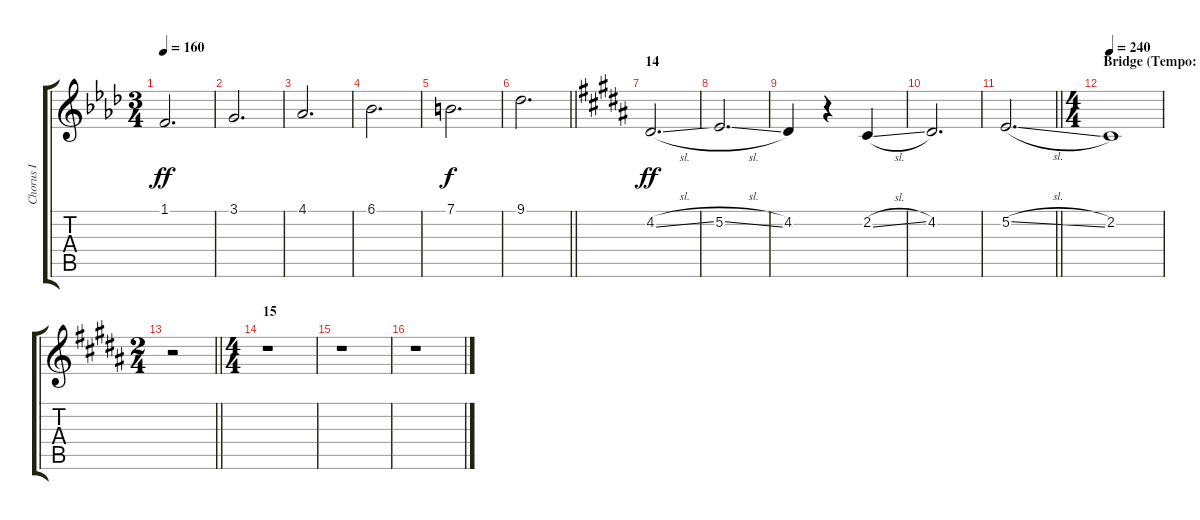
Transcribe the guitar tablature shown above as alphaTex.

\track ("Chorus I" "Chorus I") {instrument voiceoohs}
\staff {score tabs}
\tuning (E4 B3 G3 D3 A2 E2) {hide}
\ts (3 4)
\tempo 160
\clef g2
\ks ab
1.1.2{d dy ff} |
3.1.2{d} |
4.1.2{d} |
6.1.2{d} |
7.1.2{d dy f} |
\barLineRight lightlight
9.1.2{d} |
\section ("" "14")
\ks b
4.2{sl}.2{d dy ff} |
5.2{sl}.2{d} |
4.2.4 r.4 2.2{sl}.4 |
4.2.2{d} |
\barLineRight lightlight
5.2{sl}.2{d} |
\ts (4 4)
\section ("" "Bridge (Tempo: 240 BPM)")
\tempo 240
2.2.1 |
\ts (2 4)
\barLineRight lightlight
r.2 |
\ts (4 4)
\section ("" "15")
r.1 |
r.1 |
r.1
